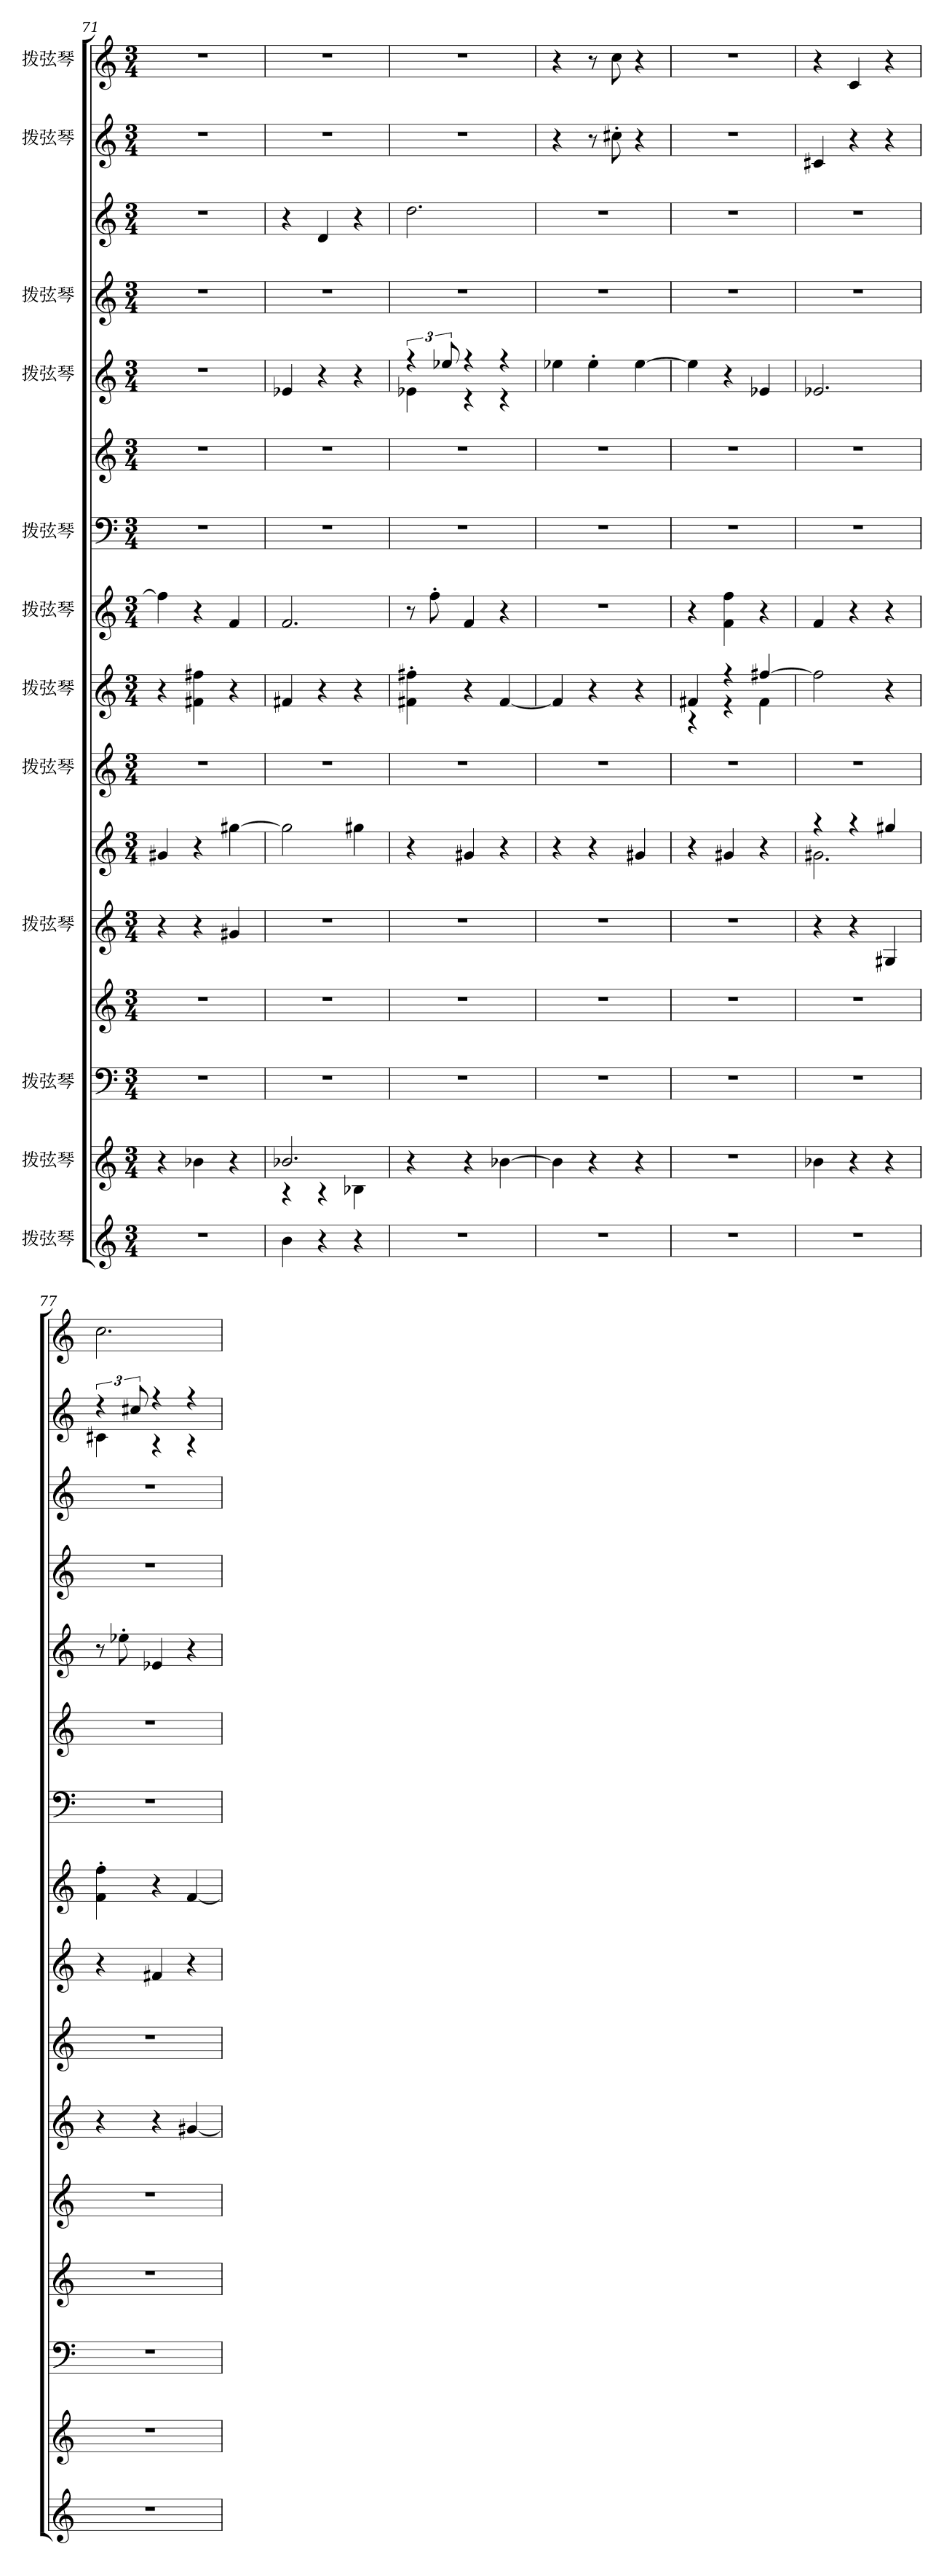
**kern	**kern	**kern	**kern	**kern	**kern	**kern	**kern	**kern	**kern	**kern	**kern	**kern	**kern	**kern	**kern
*part12	*part11	*part10	*part10	*part9	*part9	*part8	*part7	*part6	*part5	*part5	*part4	*part3	*part3	*part2	*part1
*staff16	*staff15	*staff14	*staff13	*staff12	*staff11	*staff10	*staff9	*staff8	*staff7	*staff6	*staff5	*staff4	*staff3	*staff2	*staff1
*I"拨弦琴	*I"拨弦琴	*I"拨弦琴	*	*I"拨弦琴	*	*I"拨弦琴	*I"拨弦琴	*I"拨弦琴	*I"拨弦琴	*	*I"拨弦琴	*I"拨弦琴	*	*I"拨弦琴	*I"拨弦琴
*clefG2	*clefG2	*clefF4	*clefG2	*clefG2	*clefG2	*clefG2	*clefG2	*clefG2	*clefF4	*clefG2	*clefG2	*clefG2	*clefG2	*clefG2	*clefG2
*k[]	*k[]	*k[]	*k[]	*k[]	*k[]	*k[]	*k[]	*k[]	*k[]	*k[]	*k[]	*k[]	*k[]	*k[]	*k[]
*M3/4	*M3/4	*M3/4	*M3/4	*M3/4	*M3/4	*M3/4	*M3/4	*M3/4	*M3/4	*M3/4	*M3/4	*M3/4	*M3/4	*M3/4	*M3/4
=71	=71	=71	=71	=71	=71	=71	=71	=71	=71	=71	=71	=71	=71	=71	=71
2.r	4r	2.r	2.r	4r	4g#X/	2.r	4r	4ff\]	2.r	2.r	2.r	2.r	2.r	2.r	2.r
.	4b-X\	.	.	4r	4r	.	4f#X\ 4ff#X\	4r	.	.	.	.	.	.	.
.	4r	.	.	4g#X/	[4gg#X\	.	4r	4f/	.	.	.	.	.	.	.
!!LO:PB:g=z
=72	=72	=72	=72	=72	=72	=72	=72	=72	=72	=72	=72	=72	=72	=72	=72
*	*^	*	*	*	*	*	*	*	*	*	*	*	*	*	*
4b\	2.b-X/	4r	2.r	2.r	2.r	2gg#\]	2.r	4f#X/	2.f/	2.r	2.r	4e-X/	2.r	4r	2.r	2.r
4r	.	4r	.	.	.	.	.	4r	.	.	.	4r	.	4d/	.	.
4r	.	4B-X\	.	.	.	4gg#X\	.	4r	.	.	.	4r	.	4r	.	.
*	*v	*v	*	*	*	*	*	*	*	*	*	*	*	*	*	*
=73	=73	=73	=73	=73	=73	=73	=73	=73	=73	=73	=73	=73	=73	=73	=73
*	*	*	*	*	*	*	*	*	*	*	*^	*	*	*	*
2.r	4r	2.r	2.r	2.r	4r	2.r	4f#X\' 4ff#X\'	8r	2.r	2.r	6r	4e-X\	2.r	2.dd\	2.r	2.r
.	.	.	.	.	.	.	.	8ff'\	.	.	.	.	.	.	.	.
.	.	.	.	.	.	.	.	.	.	.	12ee-X/	.	.	.	.	.
.	4r	.	.	.	4g#X/	.	4r	4f/	.	.	4r	4r	.	.	.	.
.	[4b-X\	.	.	.	4r	.	[4f#/	4r	.	.	4r	4r	.	.	.	.
*	*	*	*	*	*	*	*	*	*	*	*v	*v	*	*	*	*
=74	=74	=74	=74	=74	=74	=74	=74	=74	=74	=74	=74	=74	=74	=74	=74
2.r	4b-\]	2.r	2.r	2.r	4r	2.r	4f#/]	2.r	2.r	2.r	4ee-X\	2.r	2.r	4r	4r
.	4r	.	.	.	4r	.	4r	.	.	.	4ee-'\	.	.	8r	8r
.	.	.	.	.	.	.	.	.	.	.	.	.	.	8cc#X'\	8cc\
.	4r	.	.	.	4g#X/	.	4r	.	.	.	[4ee-\	.	.	4r	4r
=75	=75	=75	=75	=75	=75	=75	=75	=75	=75	=75	=75	=75	=75	=75	=75
*	*	*	*	*	*	*	*^	*	*	*	*	*	*	*	*
2.r	2.r	2.r	2.r	2.r	4r	2.r	4f#X/	4r	4r	2.r	2.r	4ee-\]	2.r	2.r	2.r	2.r
.	.	.	.	.	4g#X/	.	4r	4r	4f\ 4ff\	.	.	4r	.	.	.	.
.	.	.	.	.	4r	.	[4ff#X/	4f#\	4r	.	.	4e-X/	.	.	.	.
*	*	*	*	*	*	*	*v	*v	*	*	*	*	*	*	*	*
=76	=76	=76	=76	=76	=76	=76	=76	=76	=76	=76	=76	=76	=76	=76	=76
*	*	*	*	*	*^	*	*	*	*	*	*	*	*	*	*
2.r	4b-X\	2.r	2.r	4r	4r	2.g#X\	2.r	2ff#\]	4f/	2.r	2.r	2.e-X/	2.r	2.r	4c#X/	4r
.	4r	.	.	4r	4r	.	.	.	4r	.	.	.	.	.	4r	4c/
.	4r	.	.	4G#X/	4gg#X/	.	.	4r	4r	.	.	.	.	.	4r	4r
*	*	*	*	*	*v	*v	*	*	*	*	*	*	*	*	*	*
=77	=77	=77	=77	=77	=77	=77	=77	=77	=77	=77	=77	=77	=77	=77	=77
*	*	*	*	*	*	*	*	*	*	*	*	*	*	*^	*
2.r	2.r	2.r	2.r	2.r	4r	2.r	4r	4f\' 4ff\'	2.r	2.r	8r	2.r	2.r	6r	4c#X\	2.cc\
.	.	.	.	.	.	.	.	.	.	.	8ee-X'\	.	.	.	.	.
.	.	.	.	.	.	.	.	.	.	.	.	.	.	12cc#X/	.	.
.	.	.	.	.	4r	.	4f#X/	4r	.	.	4e-X/	.	.	4r	4r	.
.	.	.	.	.	[4g#X/	.	4r	[4f/	.	.	4r	.	.	4r	4r	.
*	*	*	*	*	*	*	*	*	*	*	*	*	*	*v	*v	*
=	=	=	=	=	=	=	=	=	=	=	=	=	=	=	=
*-	*-	*-	*-	*-	*-	*-	*-	*-	*-	*-	*-	*-	*-	*-	*-
